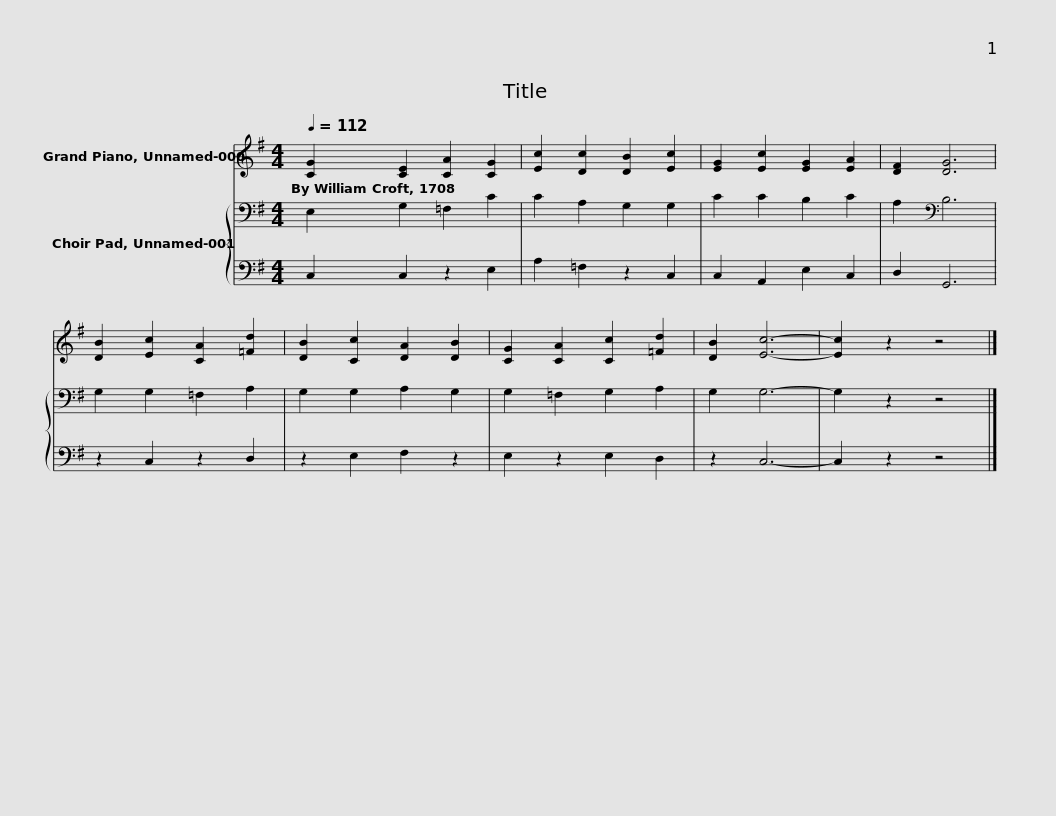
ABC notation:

X:1
%%score 1 { 2 | 3 }
L:1/8
Q:1/4=112
M:4/4
I:linebreak $
K:G
V:1 treble
V:2 bass
V:3 bass
V:1
 [CG]2 [CE]2 [CA]2 [CG]2 | [Ec]2 [Dc]2 [DB]2 [Ec]2 | [EG]2 [Ec]2 [EG]2 [EA]2 | [DF]2 [DG]6 |$ [DB]2 [Ec]2 [CA]2 [=Fd]2 | %5
 [DB]2 [Cc]2 [DA]2 [DB]2 | [CG]2 [CA]2 [Cc]2 [=Fd]2 | [DB]2 [Ec]6- | [Ec]2 z2 z4 |] %9
V:2
 E,2 G,2 =F,2 C2 | C2 A,2 G,2 G,2 | C2 C2 B,2 C2 | A,2[K:bass] B,6 |$ G,2 G,2 =F,2 A,2 | %5
 G,2 G,2 A,2 G,2 | G,2 =F,2 G,2 A,2 | G,2 G,6- | G,2 z2 z4 |] %9
V:3
 C,2 C,2 z2 E,2 | A,2 =F,2 z2 C,2 | C,2 A,,2 E,2 C,2 | D,2 G,,6 |$ z2 C,2 z2 D,2 | %5
 z2 E,2 F,2 z2 | E,2 z2 E,2 D,2 | z2 C,6- | C,2 z2 z4 |] %9
